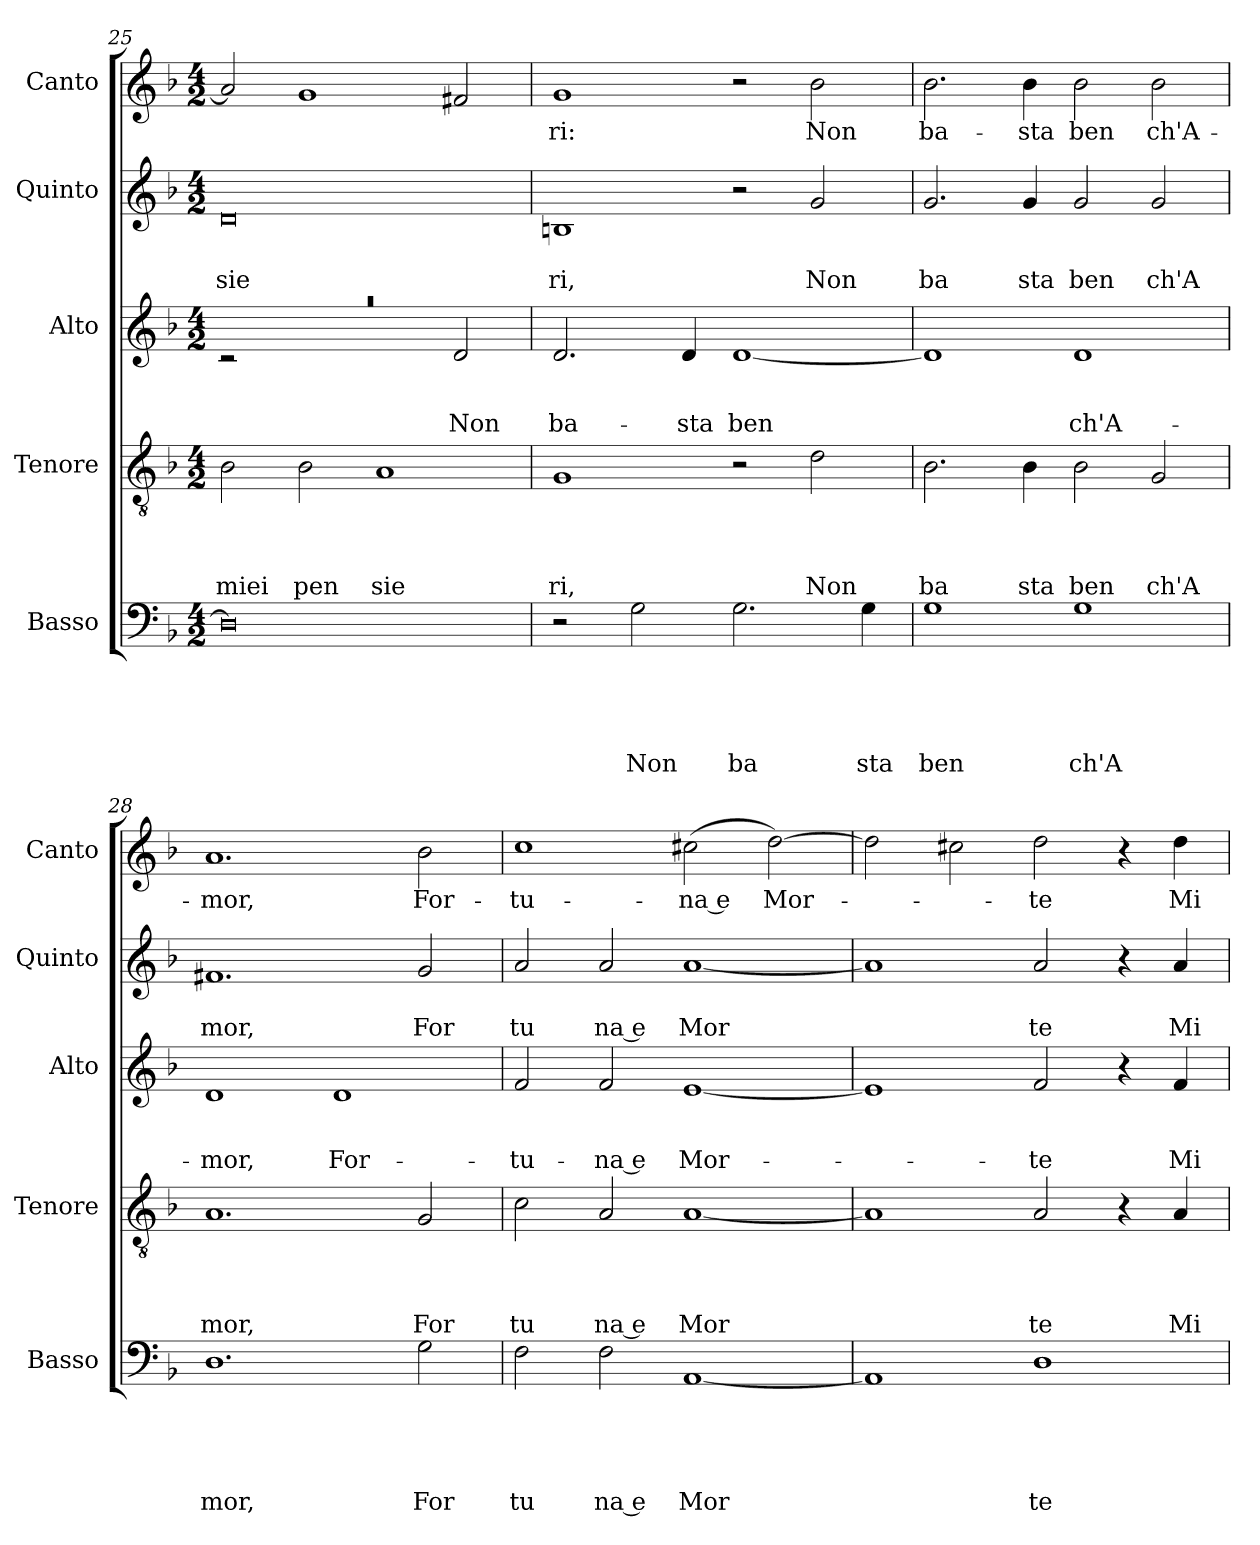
**kern	**text	**text	**text	**text	**text	**kern	**text	**text	**text	**text	**kern	**text	**text	**text	**kern	**text	**text	**kern	**text
*part5	*part5	*part5	*part5	*part5	*part5	*part4	*part4	*part4	*part4	*part4	*part3	*part3	*part3	*part3	*part2	*part2	*part2	*part1	*part1
*staff5	*staff5	*staff5	*staff5	*staff5	*staff5	*staff4	*staff4	*staff4	*staff4	*staff4	*staff3	*staff3	*staff3	*staff3	*staff2	*staff2	*staff2	*staff1	*staff1
*I"Basso	*	*	*	*	*	*I"Tenore	*	*	*	*	*I"Alto	*	*	*	*I"Quinto	*	*	*I"Canto	*
*I'Basso	*	*	*	*	*	*I'Tenore	*	*	*	*	*I'Alto	*	*	*	*I'Quinto	*	*	*I'Canto	*
*clefF4	*	*	*	*	*	*clefGv2	*	*	*	*	*clefG2	*	*	*	*clefG2	*	*	*clefG2	*
*	*	*	*	*	*	*	*	*	*	*	*	*	*	*	*	*	*	*ITrd1c2	*
*k[b-]	*	*	*	*	*	*k[b-]	*	*	*	*	*k[b-]	*	*	*	*k[b-]	*	*	*k[b-e-a-]	*
*F:	*	*	*	*	*	*F:	*	*	*	*	*F:	*	*	*	*F:	*	*	*E-:	*
*M4/2	*	*	*	*	*	*M4/2	*	*	*	*	*M4/2	*	*	*	*M4/2	*	*	*M4/2	*
=25	=25	=25	=25	=25	=25	=25	=25	=25	=25	=25	=25	=25	=25	=25	=25	=25	=25	=25	=25
!	!	!	!	!	!	!	!	!	!	!LO:LY:b	!LO:N:vis=1	!	!	!	!	!	!LO:LY:b	!	!
*	*	*	*	*	*	*	*	*	*	*	*^	*	*	*	*	*	*	*	*
0D]	.	.	.	.	.	2B-\	.	.	.	miei	0raa	2rc	.	.	.	0d	.	sie	2g/]	.
!	!	!	!	!	!	!	!	!	!	!LO:LY:b	!	!	!	!	!	!	!	!	!	!
.	.	.	.	.	.	2B-\	.	.	.	pen	.	1ryy	.	.	.	.	.	.	1f	.
!	!	!	!	!	!	!	!	!	!	!LO:LY:b	!	!	!	!	!	!	!	!	!	!
.	.	.	.	.	.	1A	.	.	.	sie	.	.	.	.	.	.	.	.	.	.
!	!	!	!	!	!	!	!	!	!	!	!	!	!	!	!LO:LY:b	!	!	!	!	!
.	.	.	.	.	.	.	.	.	.	.	.	2d/	.	.	Non	.	.	.	2en/	.
=26	=26	=26	=26	=26	=26	=26	=26	=26	=26	=26	=26	=26	=26	=26	=26	=26	=26	=26	=26	=26
!	!	!	!	!	!	!	!	!	!	!LO:LY:b	!	!	!	!	!LO:LY:b	!	!	!LO:LY:b	!	!LO:LY:b
*	*	*	*	*	*	*	*	*	*	*	*v	*v	*	*	*	*	*	*	*	*
2r	.	.	.	.	.	1G	.	.	.	ri,	2.d/	.	.	ba-	1Bn	.	ri,	1f	-ri:
!	!	!	!	!	!LO:LY:b	!	!	!	!	!	!	!	!	!	!	!	!	!	!
2G\	.	.	.	.	Non	.	.	.	.	.	.	.	.	.	.	.	.	.	.
!	!	!	!	!	!	!	!	!	!	!	!	!	!	!LO:LY:b	!	!	!	!	!
.	.	.	.	.	.	.	.	.	.	.	4d/	.	.	-sta	.	.	.	.	.
!	!	!	!	!	!LO:LY:b	!	!	!	!	!	!	!	!	!LO:LY:b	!	!	!	!	!
2.G\	.	.	.	.	ba	2r	.	.	.	.	[<1d	.	.	ben	2r	.	.	2r	.
!	!	!	!	!	!	!	!	!	!	!LO:LY:b	!	!	!	!	!	!	!LO:LY:b	!	!LO:LY:b
.	.	.	.	.	.	2d\	.	.	.	Non	.	.	.	.	2g/	.	Non	2a-\	Non
!	!	!	!	!	!LO:LY:b	!	!	!	!	!	!	!	!	!	!	!	!	!	!
4G\	.	.	.	.	sta	.	.	.	.	.	.	.	.	.	.	.	.	.	.
=27	=27	=27	=27	=27	=27	=27	=27	=27	=27	=27	=27	=27	=27	=27	=27	=27	=27	=27	=27
!	!	!	!	!	!LO:LY:b	!	!	!	!	!LO:LY:b	!	!	!	!	!	!	!LO:LY:b	!	!LO:LY:b
1G	.	.	.	.	ben	2.B-\	.	.	.	ba	1d]	.	.	.	2.g/	.	ba	2.a-\	ba-
!	!	!	!	!	!	!	!	!	!	!LO:LY:b	!	!	!	!	!	!	!LO:LY:b	!	!LO:LY:b
.	.	.	.	.	.	4B-\	.	.	.	sta	.	.	.	.	4g/	.	sta	4a-\	-sta
!	!	!	!	!	!LO:LY:b	!	!	!	!	!LO:LY:b	!	!	!	!LO:LY:b	!	!	!LO:LY:b	!	!LO:LY:b
1G	.	.	.	.	ch'A	2B-\	.	.	.	ben	1d	.	.	ch'A-	2g/	.	ben	2a-\	ben
!	!	!	!	!	!	!	!	!	!	!LO:LY:b	!	!	!	!	!	!	!LO:LY:b	!	!LO:LY:b
.	.	.	.	.	.	2G/	.	.	.	ch'A	.	.	.	.	2g/	.	ch'A	2a-\	ch'A-
=28	=28	=28	=28	=28	=28	=28	=28	=28	=28	=28	=28	=28	=28	=28	=28	=28	=28	=28	=28
!	!	!	!	!	!LO:LY:b	!	!	!	!	!LO:LY:b	!	!	!	!LO:LY:b	!	!	!LO:LY:b	!	!LO:LY:b
1.D	.	.	.	.	mor,	1.A	.	.	.	mor,	1d	.	.	-mor,	1.f#X	.	mor,	1.g	-mor,
!	!	!	!	!	!	!	!	!	!	!	!	!	!	!LO:LY:b	!	!	!	!	!
.	.	.	.	.	.	.	.	.	.	.	1d	.	.	For-	.	.	.	.	.
!	!	!	!	!	!LO:LY:b	!	!	!	!	!LO:LY:b	!	!	!	!	!	!	!LO:LY:b	!	!LO:LY:b
2G\	.	.	.	.	For	2G/	.	.	.	For	.	.	.	.	2g/	.	For	2a-\	For-
=29	=29	=29	=29	=29	=29	=29	=29	=29	=29	=29	=29	=29	=29	=29	=29	=29	=29	=29	=29
!	!	!	!	!	!LO:LY:b	!	!	!	!	!LO:LY:b	!	!	!	!LO:LY:b	!	!	!LO:LY:b	!	!LO:LY:b
2F\	.	.	.	.	tu	2c\	.	.	.	tu	2f/	.	.	-tu-	2a/	.	tu	1b-	-tu-
!	!	!	!	!	!LO:LY:b:rj	!	!	!	!	!LO:LY:b:rj	!	!	!	!LO:LY:b:rj	!	!	!LO:LY:b:rj	!	!
2F\	.	.	.	.	na e	2A/	.	.	.	na e	2f/	.	.	-na e	2a/	.	na e	.	.
!	!	!	!	!	!LO:LY:b	!	!	!	!	!LO:LY:b	!	!	!	!LO:LY:b	!	!	!LO:LY:b	!	!LO:LY:b:rj
[<1AA	.	.	.	.	Mor	[<1A	.	.	.	Mor	[<1e	.	.	Mor-	[<1a	.	Mor	(<2bn\	-na e
!	!	!	!	!	!	!	!	!	!	!	!	!	!	!	!	!	!	!	!LO:LY:b
.	.	.	.	.	.	.	.	.	.	.	.	.	.	.	.	.	.	[<2cc\)	Mor-
!!LO:LB:g=z
=30	=30	=30	=30	=30	=30	=30	=30	=30	=30	=30	=30	=30	=30	=30	=30	=30	=30	=30	=30
1AA]	.	.	.	.	.	1A]	.	.	.	.	1e]	.	.	.	1a]	.	.	2cc\]	.
.	.	.	.	.	.	.	.	.	.	.	.	.	.	.	.	.	.	2bn\	.
!	!	!	!	!	!LO:LY:b	!	!	!	!	!LO:LY:b	!	!	!	!LO:LY:b	!	!	!LO:LY:b	!	!LO:LY:b
1D	.	.	.	.	te	2A/	.	.	.	te	2f/	.	.	-te	2a/	.	te	2cc\	-te
.	.	.	.	.	.	4r	.	.	.	.	4r	.	.	.	4r	.	.	4r	.
!	!	!	!	!	!	!	!	!	!	!LO:LY:b	!	!	!	!LO:LY:b	!	!	!LO:LY:b	!	!LO:LY:b
.	.	.	.	.	.	4A/	.	.	.	Mi	4f/	.	.	Mi	4a/	.	Mi	4cc\	Mi
=	=	=	=	=	=	=	=	=	=	=	=	=	=	=	=	=	=	=	=
*-	*-	*-	*-	*-	*-	*-	*-	*-	*-	*-	*-	*-	*-	*-	*-	*-	*-	*-	*-
